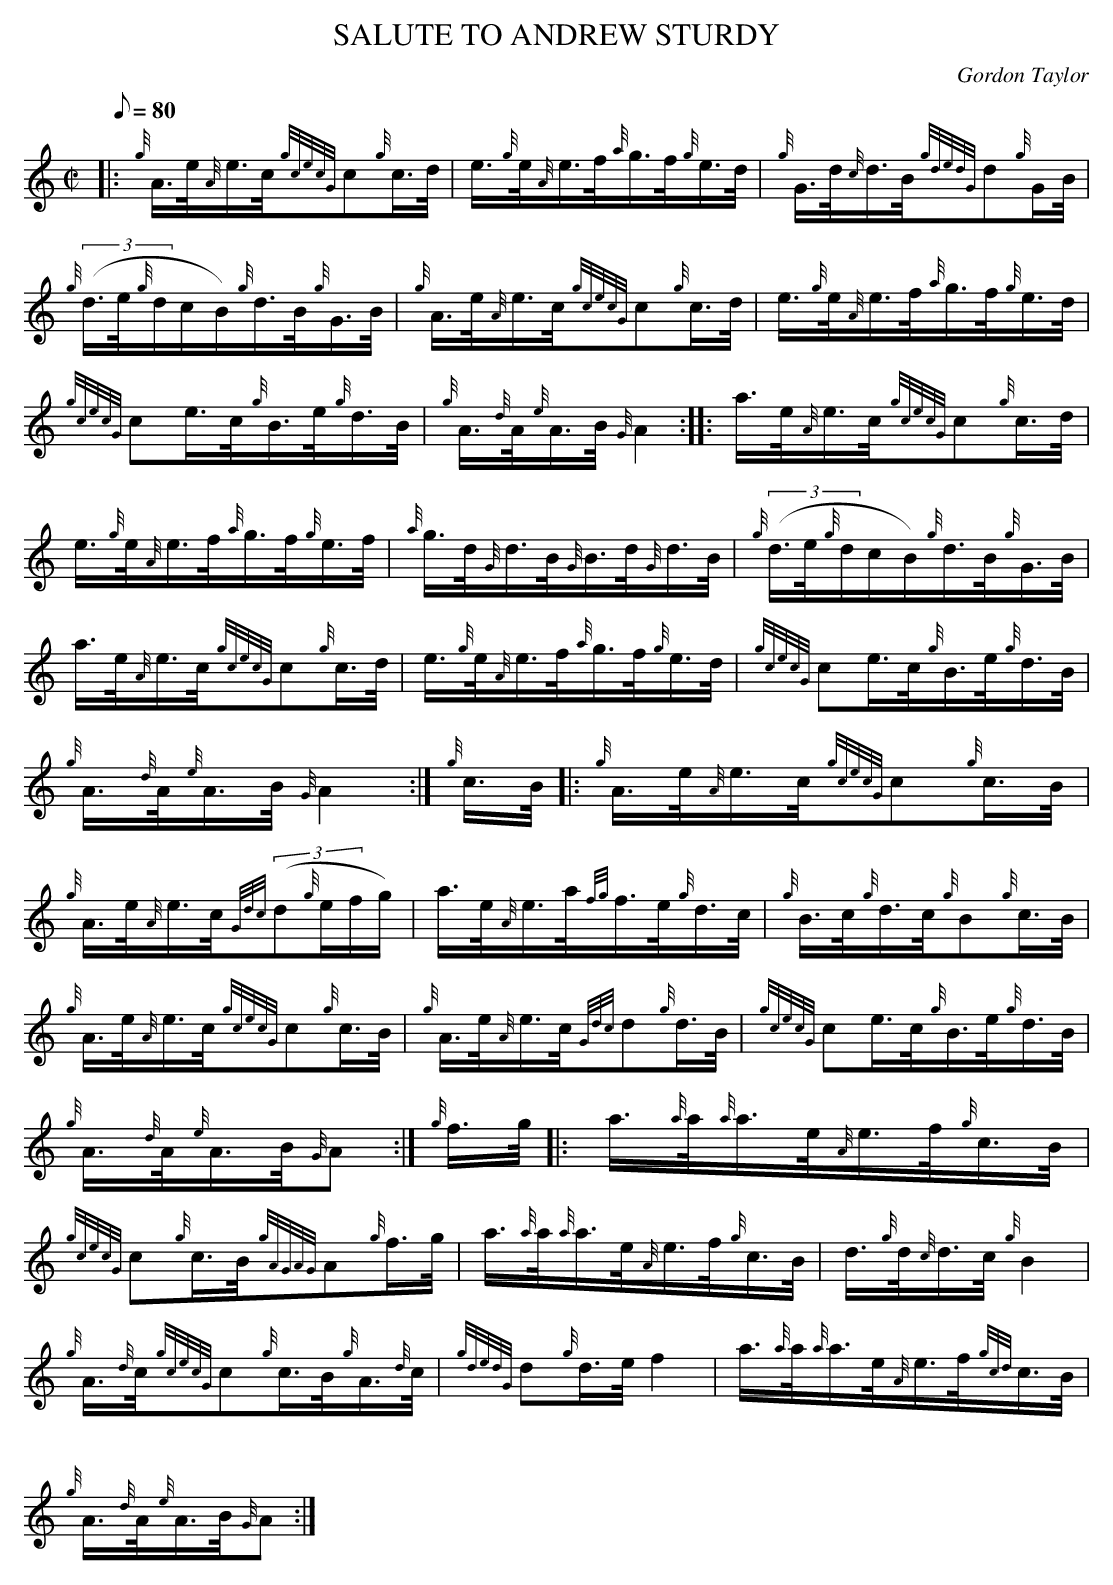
X:1
T:SALUTE TO ANDREW STURDY
M:C|
L:1/8
Q:80
C:Gordon Taylor
K:HP
|: {g}A3/4e/4{A}e3/4c/4{gcecG}c{g}c3/4d/4 | \
e3/4{g}e/4{A}e3/4f/4{a}g3/4f/4{g}e3/4d/4 | \
{g}G3/4d/4{c}d3/4B/4{gdedG}d{g}G/2B/4 |
{g}((3d3/4e/4{g}d/2c/2B/2){g}d3/4B/4{g}G3/4B/4 | \
{g}A3/4e/4{A}e3/4c/4{gcecG}c{g}c3/4d/4 | \
e3/4{g}e/4{A}e3/4f/4{a}g3/4f/4{g}e3/4d/4 |
{gcecG}ce3/4c/4{g}B3/4e/4{g}d3/4B/4 | \
{g}A3/4{d}A/4{e}A3/4B/4{G}A2 :: \
a3/4e/4{A}e3/4c/4{gcecG}c{g}c3/4d/4 |
e3/4{g}e/4{A}e3/4f/4{a}g3/4f/4{g}e3/4f/4 | \
{a}g3/4d/4{G}d3/4B/4{G}B3/4d/4{G}d3/4B/4 | \
{g}((3d3/4e/4{g}d/2c/2B/2){g}d3/4B/4{g}G3/4B/4 |
a3/4e/4{A}e3/4c/4{gcecG}c{g}c3/4d/4 | \
e3/4{g}e/4{A}e3/4f/4{a}g3/4f/4{g}e3/4d/4 | \
{gcecG}ce3/4c/4{g}B3/4e/4{g}d3/4B/4 |
{g}A3/4{d}A/4{e}A3/4B/4{G}A2 :| \
{g}c3/4B/4 |: \
{g}A3/4e/4{A}e3/4c/4{gcecG}c{g}c3/4B/4 |
{g}A3/4e/4{A}e3/4c/4{Gdc}((3d{g}e/2f/2g/2) | \
a3/4e/4{A}e3/4a/4{fg}f3/4e/4{g}d3/4c/4 | \
{g}B3/4c/4{g}d3/4c/4{g}B{g}c3/4B/4 |
{g}A3/4e/4{A}e3/4c/4{gcecG}c{g}c3/4B/4 | \
{g}A3/4e/4{A}e3/4c/4{Gdc}d{g}d3/4B/4 | \
{gcecG}ce3/4c/4{g}B3/4e/4{g}d3/4B/4 |
{g}A3/4{d}A/4{e}A3/4B/4{G}A :| \
{g}f3/4g/4 |: \
a3/4{a}a/4{a}a3/4e/4{A}e3/4f/4{g}c3/4B/4 |
{gcecG}c{g}c3/4B/4{gAGAG}A{g}f3/4g/4 | \
a3/4{a}a/4{a}a3/4e/4{A}e3/4f/4{g}c3/4B/4 | \
d3/4{g}d/4{c}d3/4c/4{g}B2 |
{g}A3/4{d}c/4{gcecG}c{g}c3/4B/4{g}A3/4{d}c/4 | \
{gdedG}d{g}d3/4e/4f2 | \
a3/4{a}a/4{a}a3/4e/4{A}e3/4f/4{gcd}c3/4B/4 |
{g}A3/4{d}A/4{e}A3/4B/4{G}A :|
